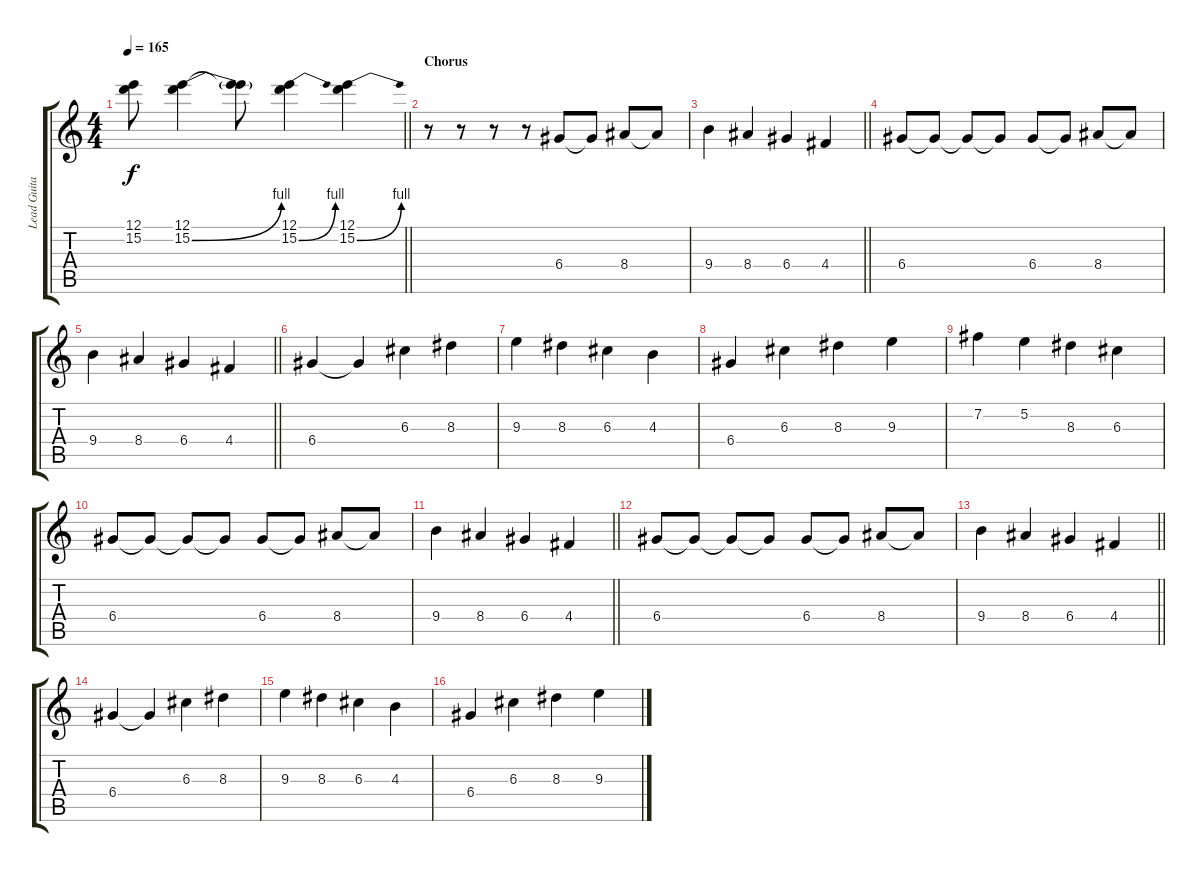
\track ("Lead Guitar" "Lead Guita") {instrument electricguitarclean}
\staff {score tabs}
\tuning (E4 B3 G3 D3 A2 E2) {hide}
\ts (4 4)
\tempo 165
\clef g2
\barLineRight lightlight
\ks c
(12.1{t} 15.2{t}).8{dy f} (12.1 15.2{be (bend 0 0 60 4)}).4 (12.1{t} 15.2{t}).8 (12.1 15.2{be (bend 0 0 60 4)}).4 (12.1 15.2{be (bend 0 0 60 4)}).4 |
\section ("" "Chorus")
r.8{volume 16 instrument electricguitarclean} r.8 r.8 r.8 6.4.8 6.4{t}.8 8.4.8 8.4{t}.8 |
\barLineRight lightlight
9.4.4 8.4.4 6.4.4 4.4.4 |
6.4.8 6.4{t}.8 6.4{t}.8 6.4{t}.8 6.4.8 6.4{t}.8 8.4.8 8.4{t}.8 |
\barLineRight lightlight
9.4.4 8.4.4 6.4.4 4.4.4 |
6.4.4 6.4{t}.4 6.3.4 8.3.4 |
9.3.4 8.3.4 6.3.4 4.3.4 |
6.4.4 6.3.4 8.3.4 9.3.4 |
7.2.4 5.2.4 8.3.4 6.3.4 |
6.4.8 6.4{t}.8 6.4{t}.8 6.4{t}.8 6.4.8 6.4{t}.8 8.4.8 8.4{t}.8 |
\barLineRight lightlight
9.4.4 8.4.4 6.4.4 4.4.4 |
6.4.8 6.4{t}.8 6.4{t}.8 6.4{t}.8 6.4.8 6.4{t}.8 8.4.8 8.4{t}.8 |
\barLineRight lightlight
9.4.4 8.4.4 6.4.4 4.4.4 |
6.4.4 6.4{t}.4 6.3.4 8.3.4 |
9.3.4 8.3.4 6.3.4 4.3.4 |
6.4.4 6.3.4 8.3.4 9.3.4
